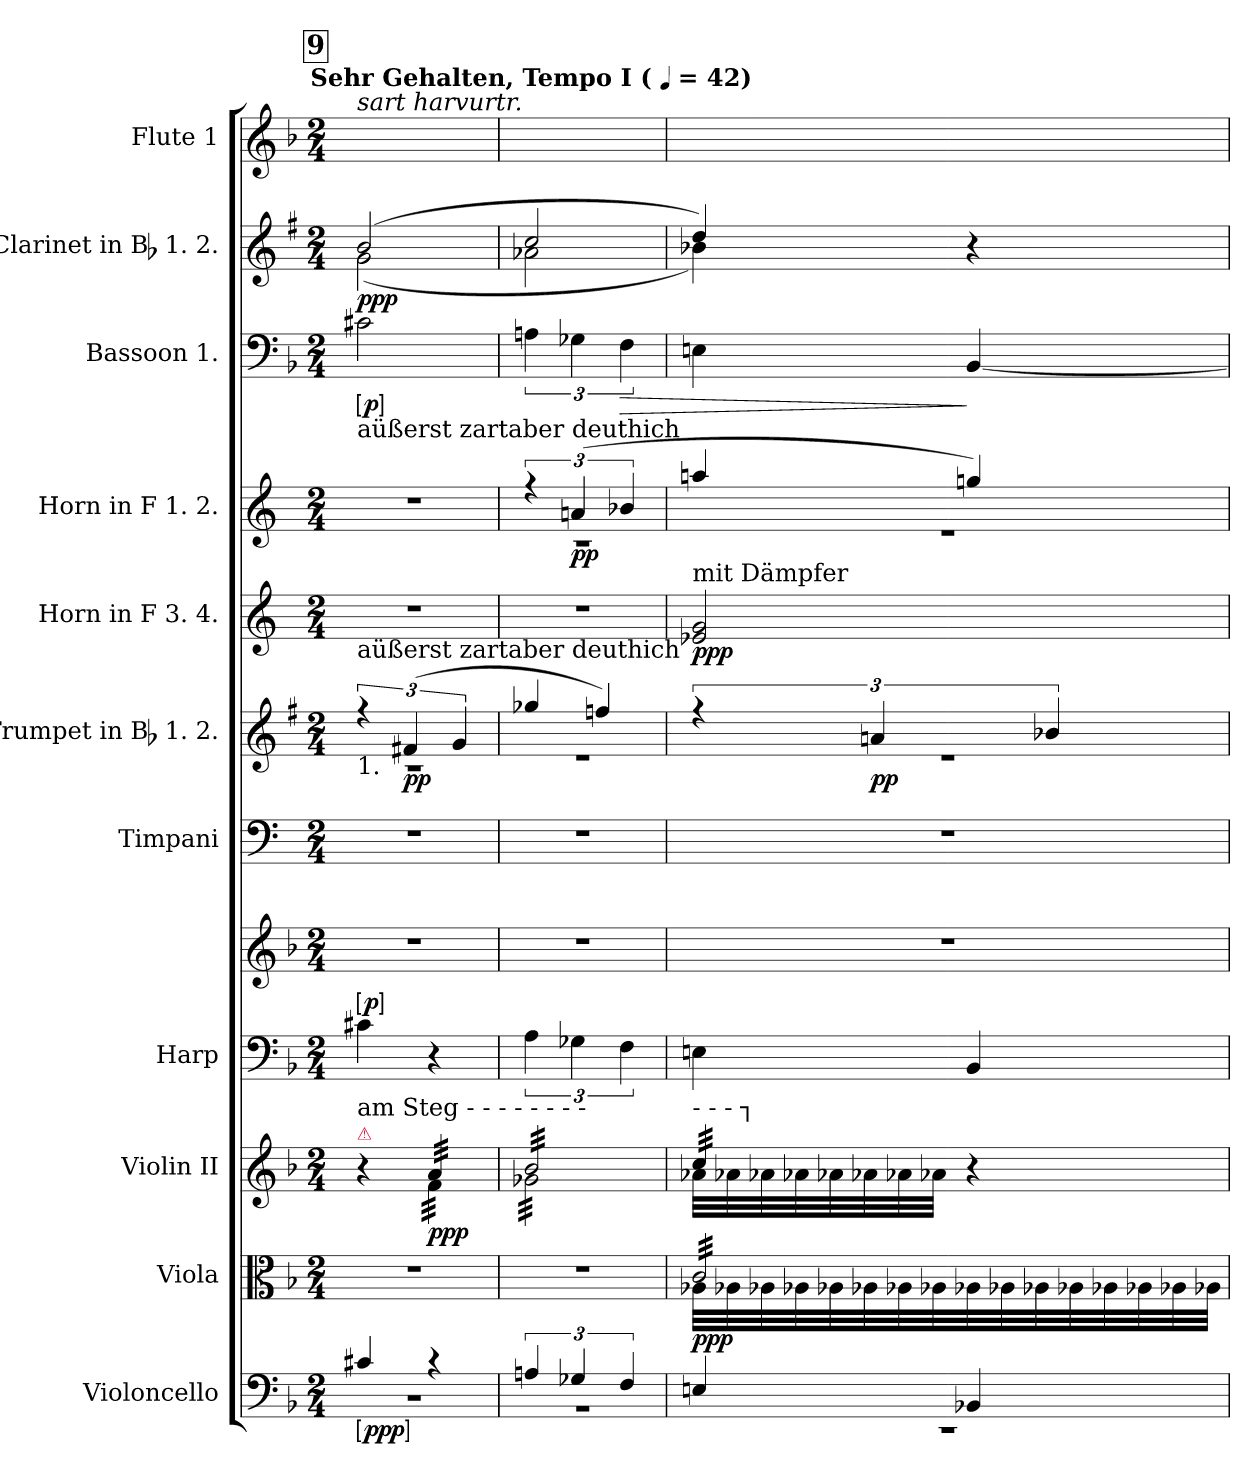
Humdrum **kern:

**kern	**dynam	**kern	**dynam	**kern	**dynam	**kern	**kern	**dynam	**kern	**kern	**dynam	**kern	**dynam	**kern	**dynam	**kern	**dynam	**kern	**dynam	**kern
*part11	*part11	*part10	*part10	*part9	*part9	*part8	*part8	*part8	*part7	*part6	*part6	*part5	*part5	*part4	*part4	*part3	*part3	*part2	*part2	*part1
*staff12	*staff12	*staff11	*staff11	*staff10	*staff10	*staff9	*staff8	*staff8/9	*staff7	*staff6	*staff6	*staff5	*staff5	*staff4	*staff4	*staff3	*staff3	*staff2	*staff2	*staff1
*I"Violoncello	*	*I"Viola	*	*I"Violin II	*	*I"Harp	*	*	*I"Timpani	*I"Trumpet in Bb 1. 2.	*	*I"Horn in F 3. 4.	*	*I"Horn in F 1. 2.	*	*I"Bassoon 1.	*	*I"Clarinet in Bb 1. 2.	*	*I"Flute 1
*I'Vc.	*	*I'Vla.	*	*I'Vln. II	*	*I'Hp.	*	*	*I'Timp.	*I'Tpt.	*	*I'Hn.	*	*I'Hn.	*	*I'Bsn.	*	*I'Cl.	*	*I'Fl.
*clefF4	*	*clefC3	*	*clefG2	*	*clefF4	*clefG2	*	*clefF4	*clefG2	*	*clefG2	*	*clefG2	*	*clefF4	*	*clefG2	*	*clefG2
*	*	*	*	*	*	*	*	*	*	*ITrd1c2	*	*ITrd4c7	*	*ITrd4c7	*	*	*	*ITrd1c2	*	*
*k[b-]	*	*k[b-]	*	*k[b-]	*	*k[b-]	*k[b-]	*	*k[]	*k[b-]	*	*k[b-]	*	*k[b-]	*	*k[b-]	*	*k[b-]	*	*k[b-]
*F:	*	*F:	*	*F:	*	*F:	*F:	*	*C:	*F:	*	*F:	*	*F:	*	*F:	*	*F:	*	*F:
!!LO:TX:omd:t=Sehr Gehalten, Tempo I ( [quarter] = 42)
*M2/4	*	*M2/4	*	*M2/4	*	*M2/4	*M2/4	*	*M2/4	*M2/4	*	*M2/4	*	*M2/4	*	*M2/4	*	*M2/4	*	*M2/4
*MM42	*	*MM42	*	*MM42	*	*MM42	*MM42	*	*MM42	*MM42	*	*MM42	*	*MM42	*	*MM42	*	*MM42	*	*MM42
!!LO:REH:place=s1:t=9
=90	=90	=90	=90	=90	=90	=90	=90	=90	=90	=90	=90	=90	=90	=90	=90	=90	=90	=90	=90	=90
*^	*	*	*	*^	*	*	*	*	*	*^	*	*	*	*	*	*	*	*^	*	*
!	!	!	!	!	!	!	!	!	!	!	!	!	!	!	!	!	!	!	!	!	!	!	!	!LO:TX:a:i:t=sart harvurtr.
!	!	!	!	!	!	!	!	!	!	!	!	!	!	!	!	!	!LO:TX:a:t=aüßerst zartaber deuthich	!	!	!	!	!	!	!
!	!	!	!	!	!	!	!	!	!	!	!	!LO:TX:b:t=1.	!	!	!	!	!	!	!	!	!	!	!	!
!	!	!	!	!	!	!	!	!	!	!	!	!LO:TX:a:t=aüßerst zartaber deuthich	!	!	!	!	!	!	!	!	!	!	!	!
!	!	!	!	!	!LO:TX:a:color=crimson:t=⚠	!	!	!	!	!	!	!	!	!	!	!	!	!	!	!	!	!	!	!
!	!	!	!	!	!LO:TX:a:t=am Steg - - - - - - - -	!	!	!	!	!	!	!	!	!	!	!	!	!	!	!	!	!	!	!
!	!	!LO:DY:ed=brack	!	!	!	!	!	!	!	!LO:DY:ed=brack	!	!	!	!	!	!	!	!	!	!LO:DY:ed=brack	!	!	!	!
4c#X	2r	ppp	2r	.	4r	4ryy	.	4c#X	2r	p	2r	6r	2rc	.	2r	.	2r	.	2c#X	p	(2a	(2f	ppp	8ryy
.	.	.	.	.	.	.	.	.	.	.	.	.	.	.	.	.	.	.	.	.	.	.	.	8ryy
.	.	.	.	.	.	.	.	.	.	.	.	(6en	.	pp	.	.	.	.	.	.	.	.	.	.
*	*	*	*	*	*tremolo	*	*	*	*	*	*	*	*	*	*	*	*	*	*	*	*	*	*	*
4r	.	.	.	.	32aLLL	32fLLL	ppp	4r	.	.	.	.	.	.	.	.	.	.	.	.	.	.	.	8ryy
.	.	.	.	.	32a	32f	.	.	.	.	.	.	.	.	.	.	.	.	.	.	.	.	.	.
.	.	.	.	.	32a	32f	.	.	.	.	.	.	.	.	.	.	.	.	.	.	.	.	.	.
.	.	.	.	.	.	.	.	.	.	.	.	6f	.	.	.	.	.	.	.	.	.	.	.	.
.	.	.	.	.	32a	32f	.	.	.	.	.	.	.	.	.	.	.	.	.	.	.	.	.	.
.	.	.	.	.	32a	32f	.	.	.	.	.	.	.	.	.	.	.	.	.	.	.	.	.	8ryy
.	.	.	.	.	32a	32f	.	.	.	.	.	.	.	.	.	.	.	.	.	.	.	.	.	.
.	.	.	.	.	32a	32f	.	.	.	.	.	.	.	.	.	.	.	.	.	.	.	.	.	.
.	.	.	.	.	32aJJJ	32fJJJ	.	.	.	.	.	.	.	.	.	.	.	.	.	.	.	.	.	.
=91	=91	=91	=91	=91	=91	=91	=91	=91	=91	=91	=91	=91	=91	=91	=91	=91	=91	=91	=91	=91	=91	=91	=91	=91
*	*	*	*	*	*	*	*	*	*	*	*	*	*	*	*	*	*^	*	*	*	*	*	*	*
6An	2r	.	2r	.	32b-LLL	32g-XLLL	.	6A	2r	.	2r	4ff-X	2re	.	2r	.	6r	2rc	.	6An	.	2b-	2g-X	.	8ryy
.	.	.	.	.	32b-	32g-X	.	.	.	.	.	.	.	.	.	.	.	.	.	.	.	.	.	.	.
.	.	.	.	.	32b-	32g-X	.	.	.	.	.	.	.	.	.	.	.	.	.	.	.	.	.	.	.
.	.	.	.	.	32b-	32g-X	.	.	.	.	.	.	.	.	.	.	.	.	.	.	.	.	.	.	.
.	.	.	.	.	32b-	32g-X	.	.	.	.	.	.	.	.	.	.	.	.	.	.	.	.	.	.	8ryy
.	.	.	.	.	32b-	32g-X	.	.	.	.	.	.	.	.	.	.	.	.	.	.	.	.	.	.	.
6G-X	.	.	.	.	.	.	.	6G-X	.	.	.	.	.	.	.	.	(6dn	.	pp	6G-X	.	.	.	.	.
.	.	.	.	.	32b-	32g-X	.	.	.	.	.	.	.	.	.	.	.	.	.	.	.	.	.	.	.
.	.	.	.	.	32b-	32g-X	.	.	.	.	.	.	.	.	.	.	.	.	.	.	.	.	.	.	.
.	.	.	.	.	32b-	32g-X	.	.	.	.	.	4ee-X)	.	.	.	.	.	.	.	.	.	.	.	.	8ryy
.	.	.	.	.	32b-	32g-X	.	.	.	.	.	.	.	.	.	.	.	.	.	.	.	.	.	.	.
.	.	.	.	.	32b-	32g-X	.	.	.	.	.	.	.	.	.	.	.	.	.	.	.	.	.	.	.
!	!	!	!	!	!	!	!	!	!	!	!	!	!	!	!	!	!	!	!	!	!LO:HP:b	!	!	!	!
6F	.	.	.	.	.	.	.	6F	.	.	.	.	.	.	.	.	6e-X	.	.	6F	>	.	.	.	.
.	.	.	.	.	32b-	32g-X	.	.	.	.	.	.	.	.	.	.	.	.	.	.	.	.	.	.	.
.	.	.	.	.	32b-	32g-X	.	.	.	.	.	.	.	.	.	.	.	.	.	.	.	.	.	.	8ryy
.	.	.	.	.	32b-	32g-X	.	.	.	.	.	.	.	.	.	.	.	.	.	.	.	.	.	.	.
.	.	.	.	.	32b-	32g-X	.	.	.	.	.	.	.	.	.	.	.	.	.	.	.	.	.	.	.
.	.	.	.	.	32b-JJJ	32g-XJJJ	.	.	.	.	.	.	.	.	.	.	.	.	.	.	.	.	.	.	.
=92	=92	=92	=92	=92	=92	=92	=92	=92	=92	=92	=92	=92	=92	=92	=92	=92	=92	=92	=92	=92	=92	=92	=92	=92	=92
*	*	*	*^	*	*	*	*	*	*	*	*	*	*	*	*	*	*	*	*	*	*	*	*	*	*
!	!	!	!	!	!	!	!	!	!	!	!	!	!	!	!	!LO:TX:a:t=mit Dämpfer	!	!	!	!	!	!	!	!	!	!
!	!	!	!	!	!	!LO:TX:a:t=- - - ┐	!	!	!	!	!	!	!	!	!	!	!	!	!	!	!	!	!	!	!	!
!	!	!	!LO:TX:a:color=crimson:t=⚠	!	!	!	!	!	!	!	!	!	!	!	!	!	!	!	!	!	!	!	!	!	!	!
!	!	!	!LO:TX:a:t=am Steg - - - - - - - - -	!	!	!	!	!	!	!	!	!	!	!	!	!	!	!	!	!	!	!	!	!	!	!
*	*	*	*tremolo	*	*	*	*	*	*	*	*	*	*	*	*	*	*	*	*	*	*	*	*	*	*	*
4En	2r	.	32cLLL	32A-XLLL	ppp	32ccLLL	32a-XLLL	.	4En	2r	.	2r	6r	2re	.	2A-X 2c	ppp	4ddn	2re	.	4En	.	4cc)	4a-X)	.	8ryy
.	.	.	32c	32A-X	.	32cc	32a-X	.	.	.	.	.	.	.	.	.	.	.	.	.	.	.	.	.	.	.
.	.	.	32c	32A-X	.	32cc	32a-X	.	.	.	.	.	.	.	.	.	.	.	.	.	.	.	.	.	.	.
.	.	.	32c	32A-X	.	32cc	32a-X	.	.	.	.	.	.	.	.	.	.	.	.	.	.	.	.	.	.	.
.	.	.	32c	32A-X	.	32cc	32a-X	.	.	.	.	.	.	.	.	.	.	.	.	.	.	.	.	.	.	8ryy
.	.	.	32c	32A-X	.	32cc	32a-X	.	.	.	.	.	.	.	.	.	.	.	.	.	.	.	.	.	.	.
.	.	.	.	.	.	.	.	.	.	.	.	.	6gn	.	pp	.	.	.	.	.	.	.	.	.	.	.
.	.	.	32c	32A-X	.	32cc	32a-X	.	.	.	.	.	.	.	.	.	.	.	.	.	.	.	.	.	.	.
.	.	.	32c	32A-X	.	32ccJJJ	32a-XJJJ	.	.	.	.	.	.	.	.	.	.	.	.	.	.	.	.	.	.	.
*	*	*	*	*	*	*Xtremolo	*	*	*	*	*	*	*	*	*	*	*	*	*	*	*	*	*	*	*	*
4BB-X	.	.	32c	32A-X	.	4r	4ryy	.	4BB-	.	.	.	.	.	.	.	.	4ccn)	.	.	[4BB-	]	4r	4ryy	.	8ryy
.	.	.	32c	32A-X	.	.	.	.	.	.	.	.	.	.	.	.	.	.	.	.	.	.	.	.	.	.
.	.	.	32c	32A-X	.	.	.	.	.	.	.	.	.	.	.	.	.	.	.	.	.	.	.	.	.	.
.	.	.	.	.	.	.	.	.	.	.	.	.	6a-X	.	.	.	.	.	.	.	.	.	.	.	.	.
.	.	.	32c	32A-X	.	.	.	.	.	.	.	.	.	.	.	.	.	.	.	.	.	.	.	.	.	.
.	.	.	32c	32A-X	.	.	.	.	.	.	.	.	.	.	.	.	.	.	.	.	.	.	.	.	.	8ryy
.	.	.	32c	32A-X	.	.	.	.	.	.	.	.	.	.	.	.	.	.	.	.	.	.	.	.	.	.
.	.	.	32c	32A-X	.	.	.	.	.	.	.	.	.	.	.	.	.	.	.	.	.	.	.	.	.	.
.	.	.	32cJJJ	32A-XJJJ	.	.	.	.	.	.	.	.	.	.	.	.	.	.	.	.	.	.	.	.	.	.
*	*	*	*Xtremolo	*	*	*	*	*	*	*	*	*	*	*	*	*	*	*	*	*	*	*	*	*	*	*
*v	*v	*	*	*	*	*v	*v	*	*	*	*	*	*v	*v	*	*	*	*v	*v	*	*	*	*v	*v	*	*
*	*	*v	*v	*	*	*	*	*	*	*	*	*	*	*	*	*	*	*	*	*	*
=	=	=	=	=	=	=	=	=	=	=	=	=	=	=	=	=	=	=	=	=
*-	*-	*-	*-	*-	*-	*-	*-	*-	*-	*-	*-	*-	*-	*-	*-	*-	*-	*-	*-	*-
